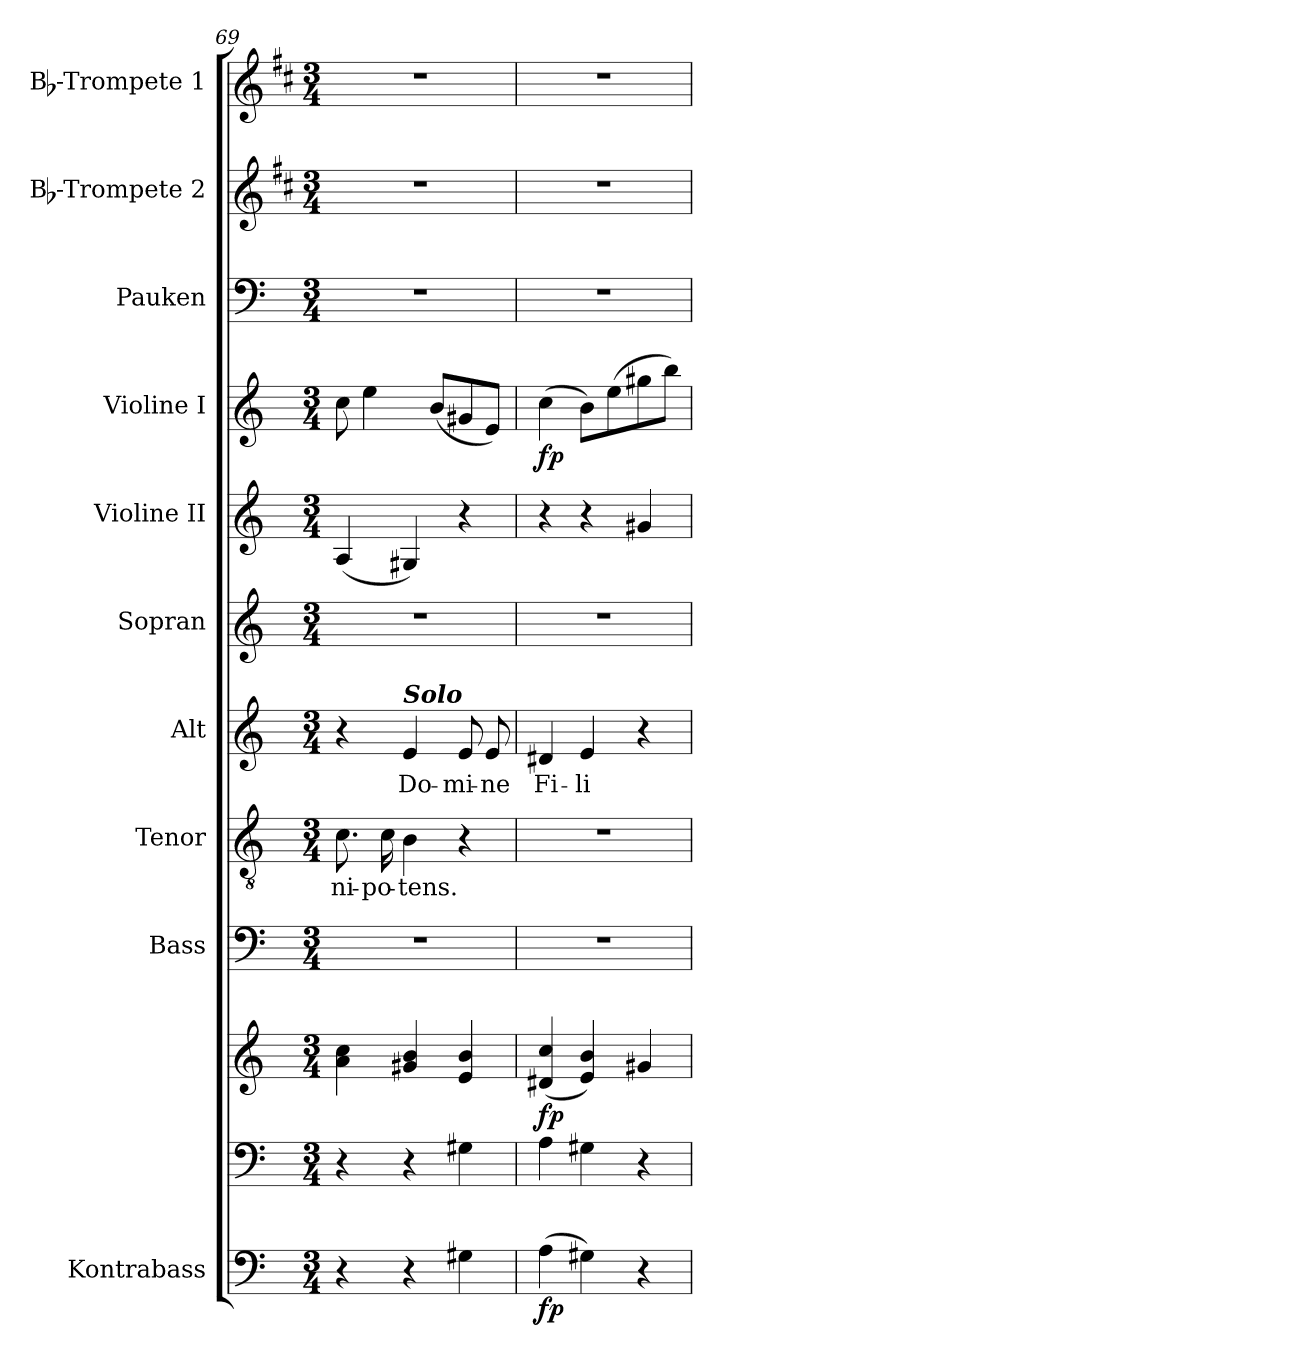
**kern	**dynam	**kern	**kern	**dynam	**kern	**kern	**text	**kern	**text	**kern	**kern	**kern	**dynam	**kern	**kern	**kern
*part11	*part11	*part10	*part10	*part10	*part9	*part8	*part8	*part7	*part7	*part6	*part5	*part4	*part4	*part3	*part2	*part1
*staff12	*staff12	*staff11	*staff10	*staff10/11	*staff9	*staff8	*staff8	*staff7	*staff7	*staff6	*staff5	*staff4	*staff4	*staff3	*staff2	*staff1
*I"Kontrabass	*	*	*	*	*I"Bass	*I"Tenor	*	*I"Alt	*	*I"Sopran	*I"Violine II	*I"Violine I	*	*I"Pauken	*I"Bb-Trompete 2	*I"Bb-Trompete 1
*I'Kb.	*	*	*	*	*I'B.	*I'T.	*	*I'A.	*	*I'S.	*I'Vl. II	*I'Vl. I	*	*I'Pk.	*I'Bb Trp. 2	*I'Bb Trp. 1
*clefF4	*	*clefF4	*clefG2	*	*clefF4	*clefGv2	*	*clefG2	*	*clefG2	*clefG2	*clefG2	*	*clefF4	*clefG2	*clefG2
*ITrd7c12	*	*	*	*	*	*	*	*	*	*	*	*	*	*	*ITrd1c2	*ITrd1c2
*k[]	*	*k[]	*k[]	*	*k[]	*k[]	*	*k[]	*	*k[]	*k[]	*k[]	*	*k[]	*k[]	*k[]
*C:	*	*C:	*C:	*	*C:	*C:	*	*C:	*	*C:	*C:	*C:	*	*C:	*C:	*C:
*M3/4	*	*M3/4	*M3/4	*	*M3/4	*M3/4	*	*M3/4	*	*M3/4	*M3/4	*M3/4	*	*M3/4	*M3/4	*M3/4
=69	=69	=69	=69	=69	=69	=69	=69	=69	=69	=69	=69	=69	=69	=69	=69	=69
!	!	!	!	!	!	!	!LO:LY:b	!	!	!	!	!	!	!	!	!
4r	.	4r	4a\ 4cc\	.	2.r	8.c\	-ni-	4r	.	2.r	(<4A/	8cc\	.	2.r	2.r	2.r
.	.	.	.	.	.	.	.	.	.	.	.	4ee\	.	.	.	.
!	!	!	!	!	!	!	!LO:LY:b	!	!	!	!	!	!	!	!	!
.	.	.	.	.	.	16c\	-po-	.	.	.	.	.	.	.	.	.
!	!	!	!	!	!	!	!	!LO:TX:a:Bi:t=Solo	!	!	!	!	!	!	!	!
!	!	!	!	!	!	!	!LO:LY:b	!	!LO:LY:b	!	!	!	!	!	!	!
4r	.	4r	4g#X/ 4b/	.	.	4B\	-tens.	4e/	Do-	.	4G#X/)	.	.	.	.	.
.	.	.	.	.	.	.	.	.	.	.	.	(<8b/L	.	.	.	.
!	!	!	!	!	!	!	!	!	!LO:LY:b	!	!	!	!	!	!	!
4GG#X\	.	4G#X\	4e/ 4b/	.	.	4r	.	8e/	-mi-	.	4r	8g#X/	.	.	.	.
!	!	!	!	!	!	!	!	!	!LO:LY:b	!	!	!	!	!	!	!
.	.	.	.	.	.	.	.	8e/	-ne	.	.	8e/J)	.	.	.	.
!!LO:PB:g=z
=70	=70	=70	=70	=70	=70	=70	=70	=70	=70	=70	=70	=70	=70	=70	=70	=70
!	!LO:DY:b	!	!	!LO:DY:b	!	!	!	!	!LO:LY:b	!	!	!	!LO:DY:b	!	!	!
(>4AA\	fp	4A\	(<4d#X/ 4cc/	fp	2.r	2.r	.	4d#X/	Fi-	2.r	4r	(>4cc\	fp	2.r	2.r	2.r
!	!	!	!	!	!	!	!	!	!LO:LY:b	!	!	!	!	!	!	!
4GG#X\)	.	4G#X\	4e/ 4b/)	.	.	.	.	4e/	-li	.	4r	8b\L)	.	.	.	.
.	.	.	.	.	.	.	.	.	.	.	.	(>8ee\	.	.	.	.
4r	.	4r	4g#X/	.	.	.	.	4r	.	.	4g#X/	8gg#X\	.	.	.	.
.	.	.	.	.	.	.	.	.	.	.	.	8bb\J)	.	.	.	.
=	=	=	=	=	=	=	=	=	=	=	=	=	=	=	=	=
*-	*-	*-	*-	*-	*-	*-	*-	*-	*-	*-	*-	*-	*-	*-	*-	*-
